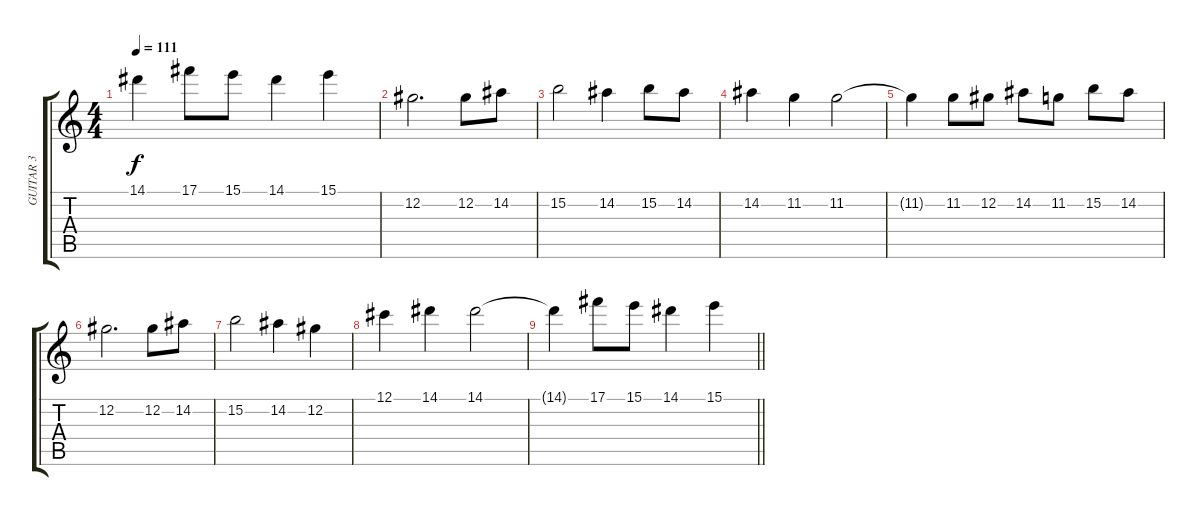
\track ("GUITAR 3" "GUITAR 3") {instrument distortionguitar}
\staff {score tabs}
\tuning (Db4 Ab3 E3 B2 Gb2 Db2) {hide}
\ts (4 4)
\tempo 111
\clef g2
\ks c
14.1{t}.4{dy f} 17.1.8 15.1.8 14.1.4 15.1.4 |
12.2.2{d volume 1} 12.2.8 14.2.8 |
15.2.2 14.2.4 15.2.8 14.2.8 |
14.2.4 11.2.4 11.2.2 |
11.2{t}.4 11.2.8 12.2.8 14.2.8 11.2.8 15.2.8 14.2.8 |
12.2.2{d volume 0} 12.2.8 14.2.8 |
15.2.2 14.2.4 12.2.4 |
12.1.4 14.1.4 14.1.2 |
\barLineRight lightlight
14.1{t}.4 17.1.8 15.1.8 14.1.4 15.1.4
